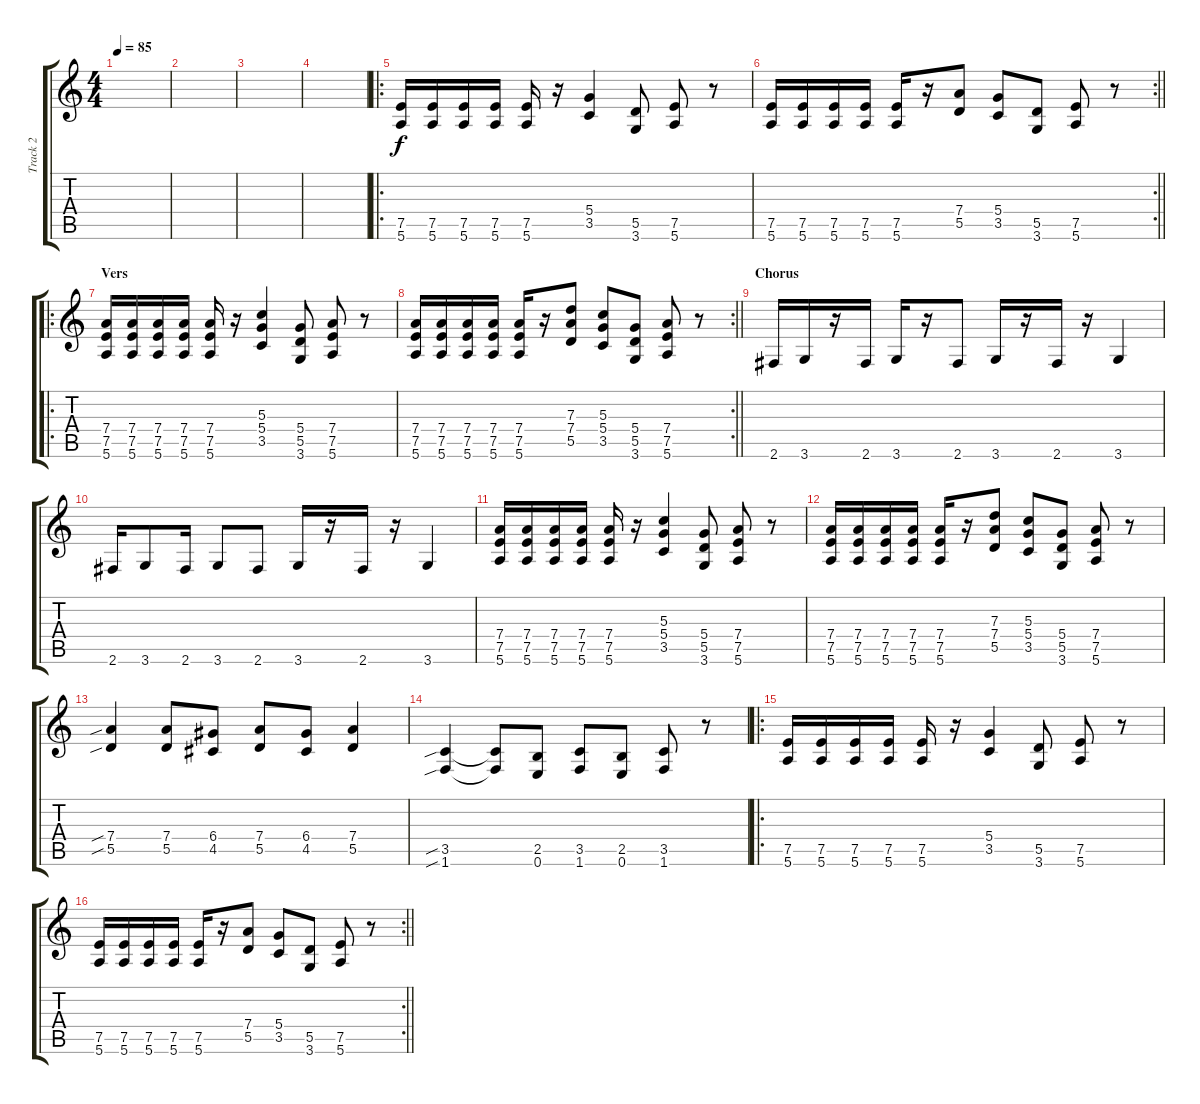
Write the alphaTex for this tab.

\track ("Track 2" "Track 2") {instrument overdrivenguitar}
\staff {score tabs}
\tuning (E4 B3 G3 D3 A2 E2) {hide}
\ts (4 4)
\tempo 85
\clef g2
\ks c
|
|
|
|
\ro
(7.5 5.6).16 (7.5 5.6).16 (7.5 5.6).16 (7.5 5.6).16 (7.5 5.6).16 r.16 (5.4 3.5).4 (5.5 3.6).8 (7.5 5.6).8 r.8 |
\rc 2
\barLineRight lightlight
(7.5 5.6).16 (7.5 5.6).16 (7.5 5.6).16 (7.5 5.6).16 (7.5 5.6).16 r.16 (7.4 5.5).8 (5.4 3.5).8 (5.5 3.6).8 (7.5 5.6).8 r.8 |
\ro
\section ("" "Vers")
(7.4 7.5 5.6).16 (7.4 7.5 5.6).16 (7.4 7.5 5.6).16 (7.4 7.5 5.6).16 (7.4 7.5 5.6).16 r.16 (5.3 5.4 3.5).4 (5.4 5.5 3.6).8 (7.4 7.5 5.6).8 r.8 |
\rc 2
\barLineRight lightlight
(7.4 7.5 5.6).16 (7.4 7.5 5.6).16 (7.4 7.5 5.6).16 (7.4 7.5 5.6).16 (7.4 7.5 5.6).16 r.16 (7.3 7.4 5.5).8 (5.3 5.4 3.5).8 (5.4 5.5 3.6).8 (7.4 7.5 5.6).8 r.8 |
\section ("" "Chorus")
2.6.16 3.6.16 r.16 2.6.16 3.6.16 r.16 2.6.8 3.6.16 r.16 2.6.16 r.16 3.6.4 |
2.6.16 3.6.8 2.6.16 3.6.8 2.6.8 3.6.16 r.16 2.6.16 r.16 3.6.4 |
(7.4 7.5 5.6).16 (7.4 7.5 5.6).16 (7.4 7.5 5.6).16 (7.4 7.5 5.6).16 (7.4 7.5 5.6).16 r.16 (5.3 5.4 3.5).4 (5.4 5.5 3.6).8 (7.4 7.5 5.6).8 r.8 |
(7.4 7.5 5.6).16 (7.4 7.5 5.6).16 (7.4 7.5 5.6).16 (7.4 7.5 5.6).16 (7.4 7.5 5.6).16 r.16 (7.3 7.4 5.5).8 (5.3 5.4 3.5).8 (5.4 5.5 3.6).8 (7.4 7.5 5.6).8 r.8 |
(7.4{sib} 5.5{sib}).4 (7.4 5.5).8 (6.4 4.5).8 (7.4 5.5).8 (6.4 4.5).8 (7.4 5.5).4 |
(3.5{sib} 1.6{sib}).4 (3.5{t} 1.6{t}).8 (2.5 0.6).8 (3.5 1.6).8 (2.5 0.6).8 (3.5 1.6).8 r.8 |
\ro
(7.5 5.6).16 (7.5 5.6).16 (7.5 5.6).16 (7.5 5.6).16 (7.5 5.6).16 r.16 (5.4 3.5).4 (5.5 3.6).8 (7.5 5.6).8 r.8 |
\rc 2
\barLineRight lightlight
(7.5 5.6).16 (7.5 5.6).16 (7.5 5.6).16 (7.5 5.6).16 (7.5 5.6).16 r.16 (7.4 5.5).8 (5.4 3.5).8 (5.5 3.6).8 (7.5 5.6).8 r.8
